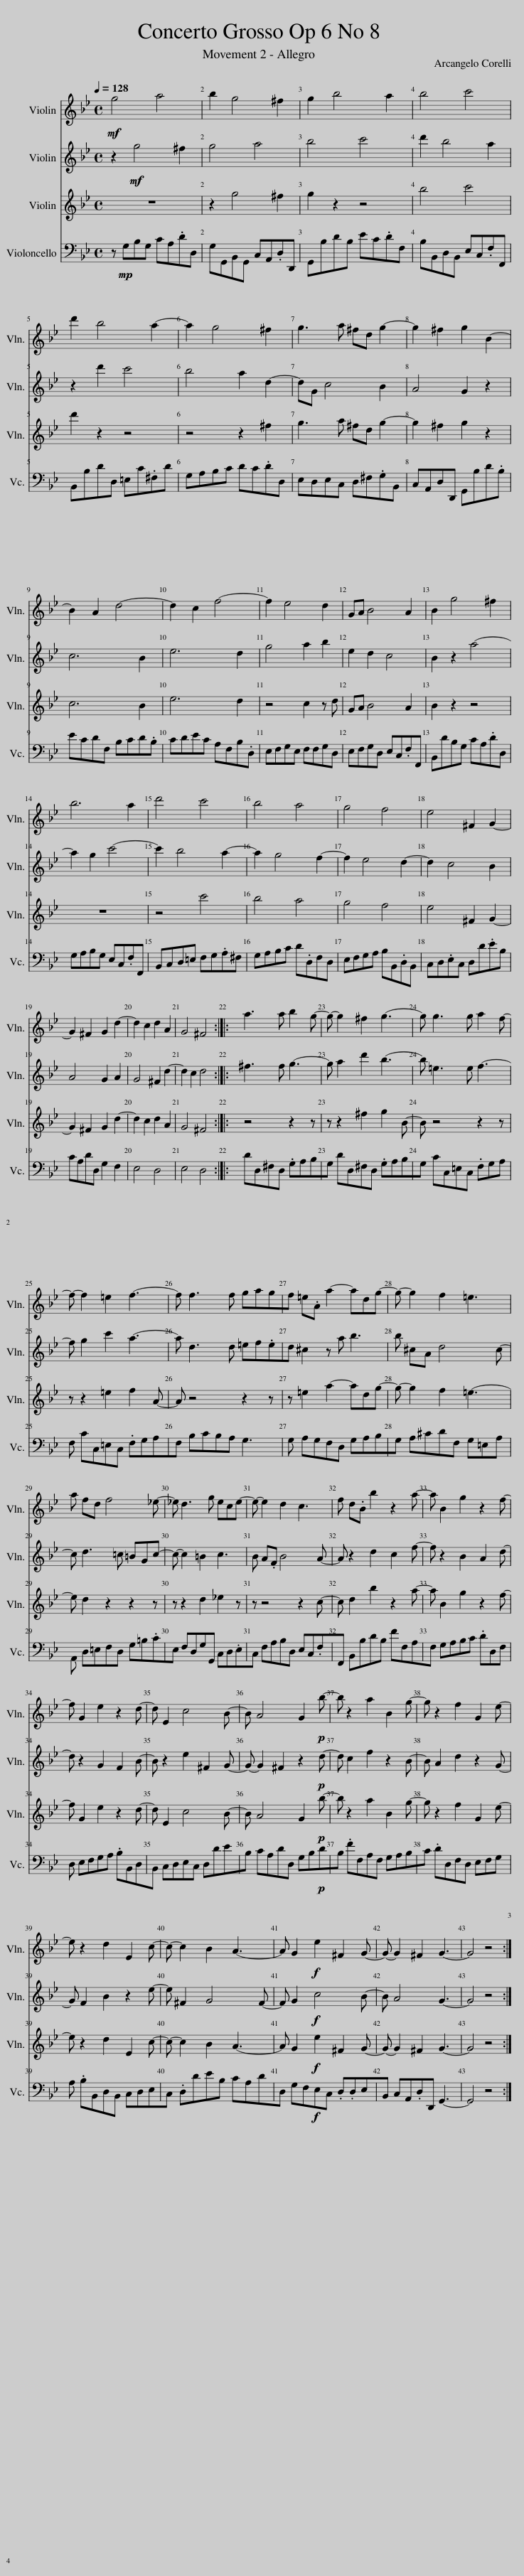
X:1
%%score 1 2 3 4
L:1/8
Q:1/4=128
M:4/4
I:linebreak $
K:Bb
V:1 treble
V:2 treble
V:3 treble
V:4 bass
V:1
!mf! g4 a4 | b2 g4 ^f2 | g2 b4 a2 | b4 c'4 |$ d'2 b4 a2- | %5
 a2 g4 ^f2 | g3 a ^fd g2- | g2 ^f2 g2 B2- |$ B2 A2 d4- | d2 c2 f4- | %10
 f2 e4 d2 | GA B4 A2 | B2 g4 ^f2 |$ b6 a2 | d'4 c'4 | %15
 b4 a4 | g4 f4 | e4 ^F2 G2- |$ G2 ^F2 G2 d2- | d2 c2 d2 A2 | %20
 G4 ^F4 :: x a3 a b2 g- | g- g2 ^f2 g3- | g g3 g a2 f- |$ f- f2 =e2 f3- | %25
 f f3 f gag |f =e.A a2- adg- | g- g2 f2 =e3 |$ a fd f4 _e- | _e d3 g ece- | %30
 e- e2 d2 c3 | f d.B b2 z2 a- | a B2 g2 z2 f- |$ f G2 e2 z2 d- | d E2 c4 B- | %35
 B A4 G2!p! b- | b z2 a2 B2 g- | g z2 f2 G2 e- |$ e z2 d2 E2 c- | c- c2 B2 A3- | %40
 A G2!f! e2 ^F2 G- | G- G2 ^F2 G3- | G4 z4 :| %43
V:2
 z2!mf! g4 ^f2 | g4 a4 | b4 c'4 | d'2 b4 a2 |$ z2 d'2 c'4 | %5
 b4 a2 d2- | dG c4 B2 | A4 G2 z2 |$ c6 B2 | e6 d2 | %10
 g4 a2 b2 | e2 d2 c4 | B2 z2 a4- |$ a2 g2 c'4- | c'2 b4 a2- | %15
 a2 g4 f2- | f2 e4 d2- | d2 c4 B2 |$ A4 G2 A2 | G4 ^F2 d2- | %20
 d2 c2 d4 :: x ^f3 f g3- | g a2 d'2 b3- | b =e3 e f3- |$ f g2 c'2 a3- | %25
 a d3 d =ef.e |d ^c2 z a b3 | b ^cA d4 c- |$ c d3 =c =BGc- | c- c2 =B2 c3 | %30
 B A.F B4 A- | A z2 d2 c2 f- | f z2 B2 A2 d- |$ d z2 G2 F2 B- | B z2 e2 ^F2 G- | %35
 G- G2 ^F2 z2!p! d- | d c2 f2 z2 B- | B A2 d2 z2 G- |$ G F2 B2 z2 e- | e ^F2 G4 F- | %40
 F G2!f! c4 B- | B A4 G3- | G4 z4 :| %43
V:3
 z8 | z2 g4 ^f2 | g2 z2 z4 | b4 c'4 |$ d'2 z2 z4 | %5
 z4 z2 ^f2 | g3 a ^fd g2- | g2 ^f2 g2 z2 |$ c6 B2 | e6 d2 | %10
 z4 c2 z d | GA B4 A2 | B2 z2 z4 |$ z8 | z4 c'4 | %15
 b4 a4 | g4 f4 | e4 ^F2 G2- |$ G2 ^F2 G2 d2- | d2 c2 d2 A2 | %20
 G4 ^F4 :: x z4 z2 z | z z2 ^f2 g2 B- | B z4 z2 z |$ z z2 =e2 f2 A- | %25
 A z4 z2 z | z =e2 a2- adg- | g- g2 f2 =e3- |$ e d2 z2 z2 z | z z2 d2 _e2 z | %30
 z z4 z2 c- | c d2 b2 z2 a- | a B2 g2 z2 f- |$ f G2 e2 z2 d- | d E2 c4 B- | %35
 B A4 G2!p! b- | b z2 a2 B2 g- | g z2 f2 G2 e- |$ e z2 d2 E2 c- | c- c2 B2 A3- | %40
 A G2!f! e2 ^F2 G- | G- G2 ^F2 G3- | G4 z4 :| %43
V:4
 z!mp! G,B,G, CA,.DD, | G,G,,B,,G,, C,A,,.D,D,, | G,,B,DB, EC.DF, | B,B,,D,B,, E,C,.F,F,, |$ B,,B,DD, =E,C.^F,D | %5
 G,A,B,C DC.DD, | E,D,E,C, D,^F,.G,B,, | C,A,,D,D,, G,,B,D.B, |$ ECDF, B,CD.B, | CDEC A,F,B,.D, | %10
 E,F,G,E, F,F,G,D, | E,F,G,D, E,C,.F,F,, | B,,DB,G, CA,.DD, |$ G,A,B,G, E,C,.F,F,, | B,,C,D,=E, F,G,.A,^F, | %15
 G,A,B,C D.D,F,D, | E,F,G,A, B,B,,.D,B,, | C,D,.E,C, D,D.EB, |$ CA,DD, G,2 F,2 | E,4 D,4 | %20
 E,4 D,4 :: x DD,^F,D, .G,A,B, |G, DD,^F,D, .G,A,B, |G, CC,=E,C, .F,G,A, |$ F, CC,=E,C, .F,G,A, | %25
F, B,CB,A, G,3 | G, A,G,F,D, G,A,B, |G, A,^CDF, G,=E,A, |$ A,, D,=E,F,D, G,=B,.C |E, F,D,G,G,, C,D,.E, | %30
C, F,A,B,D, E,C,.F, |F,, B,,B,DB, FF,A, |F, G,A,B,C .DD,F, |$ D, E,F,G,A, .B,B,,D, |B,, C,D,E,C, D,DE | %35
B, CA,DD, G,B,!p!D |B, .FF,A,F, G,A,B, |C .DD,F,D, E,F,G, |$ A, .B,B,,D,B,, C,D,E, |C, .D,DEB, CA,D | %40
D, G,F,!f!E,C, .D,.D,E, |B,, C,A,,.D,D,, G,,3- | G,,4 z4 :| %43
